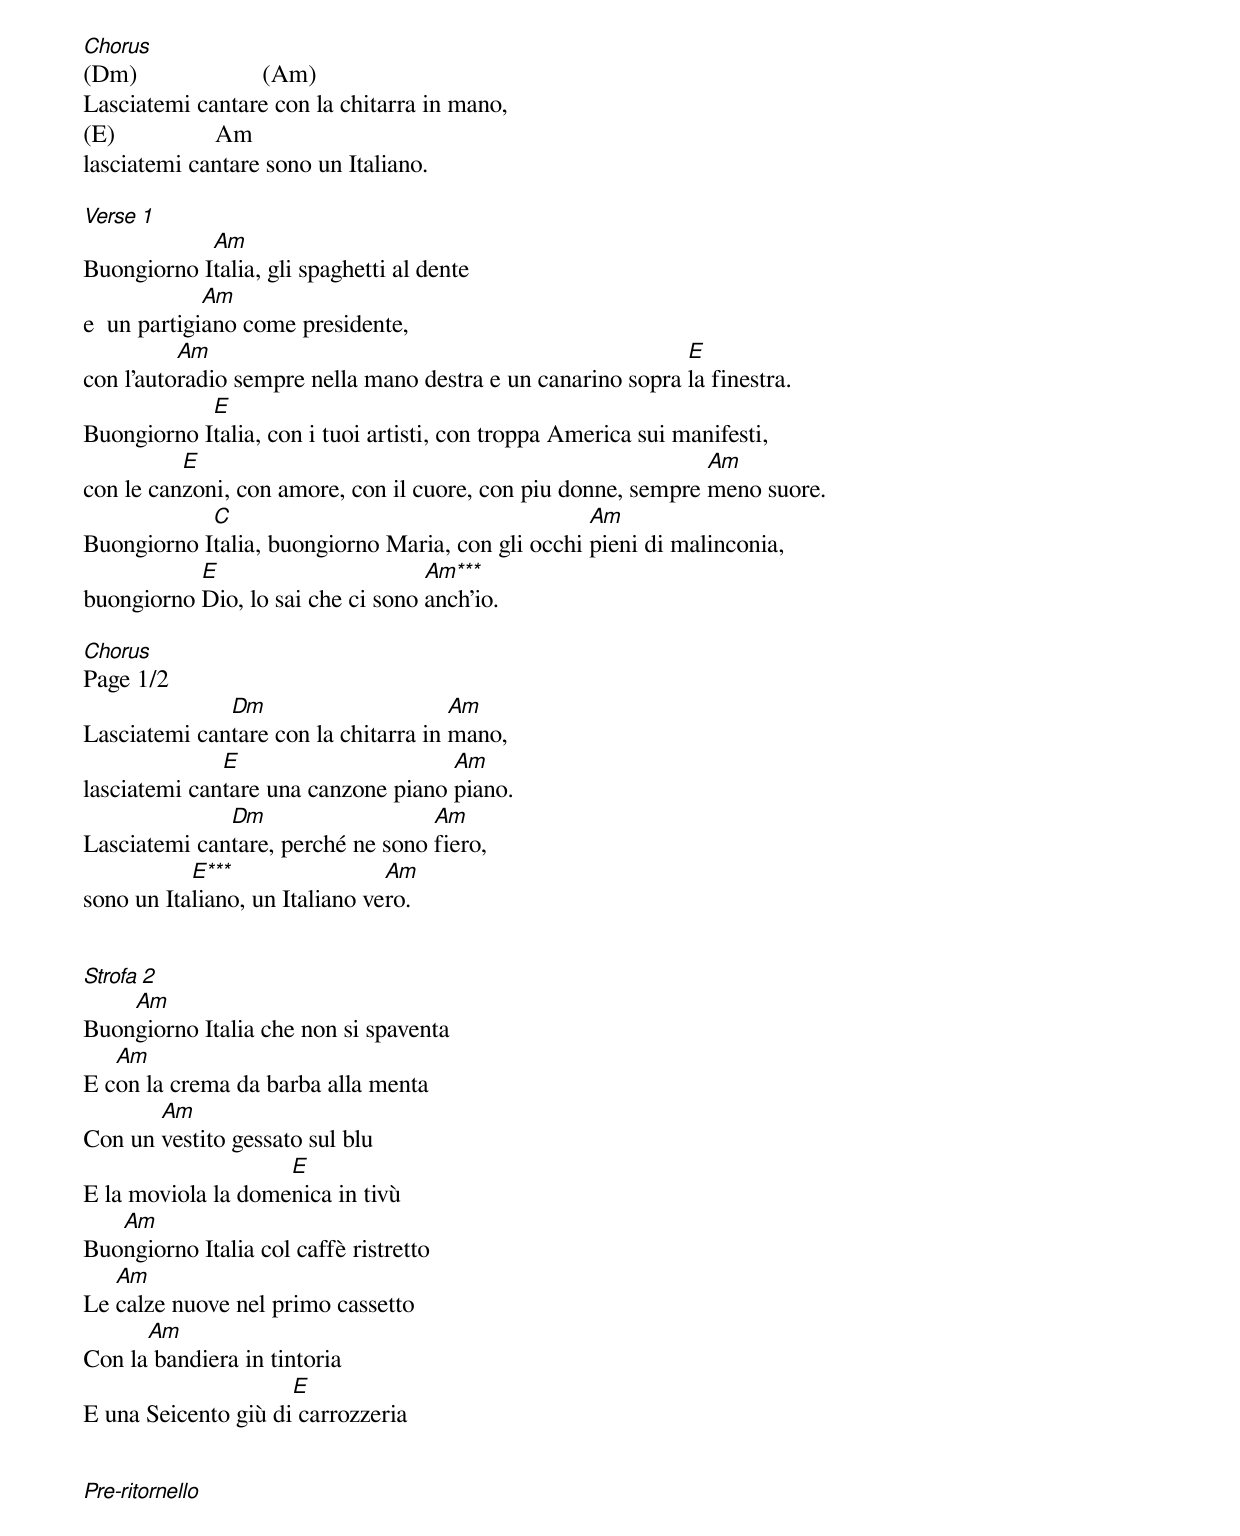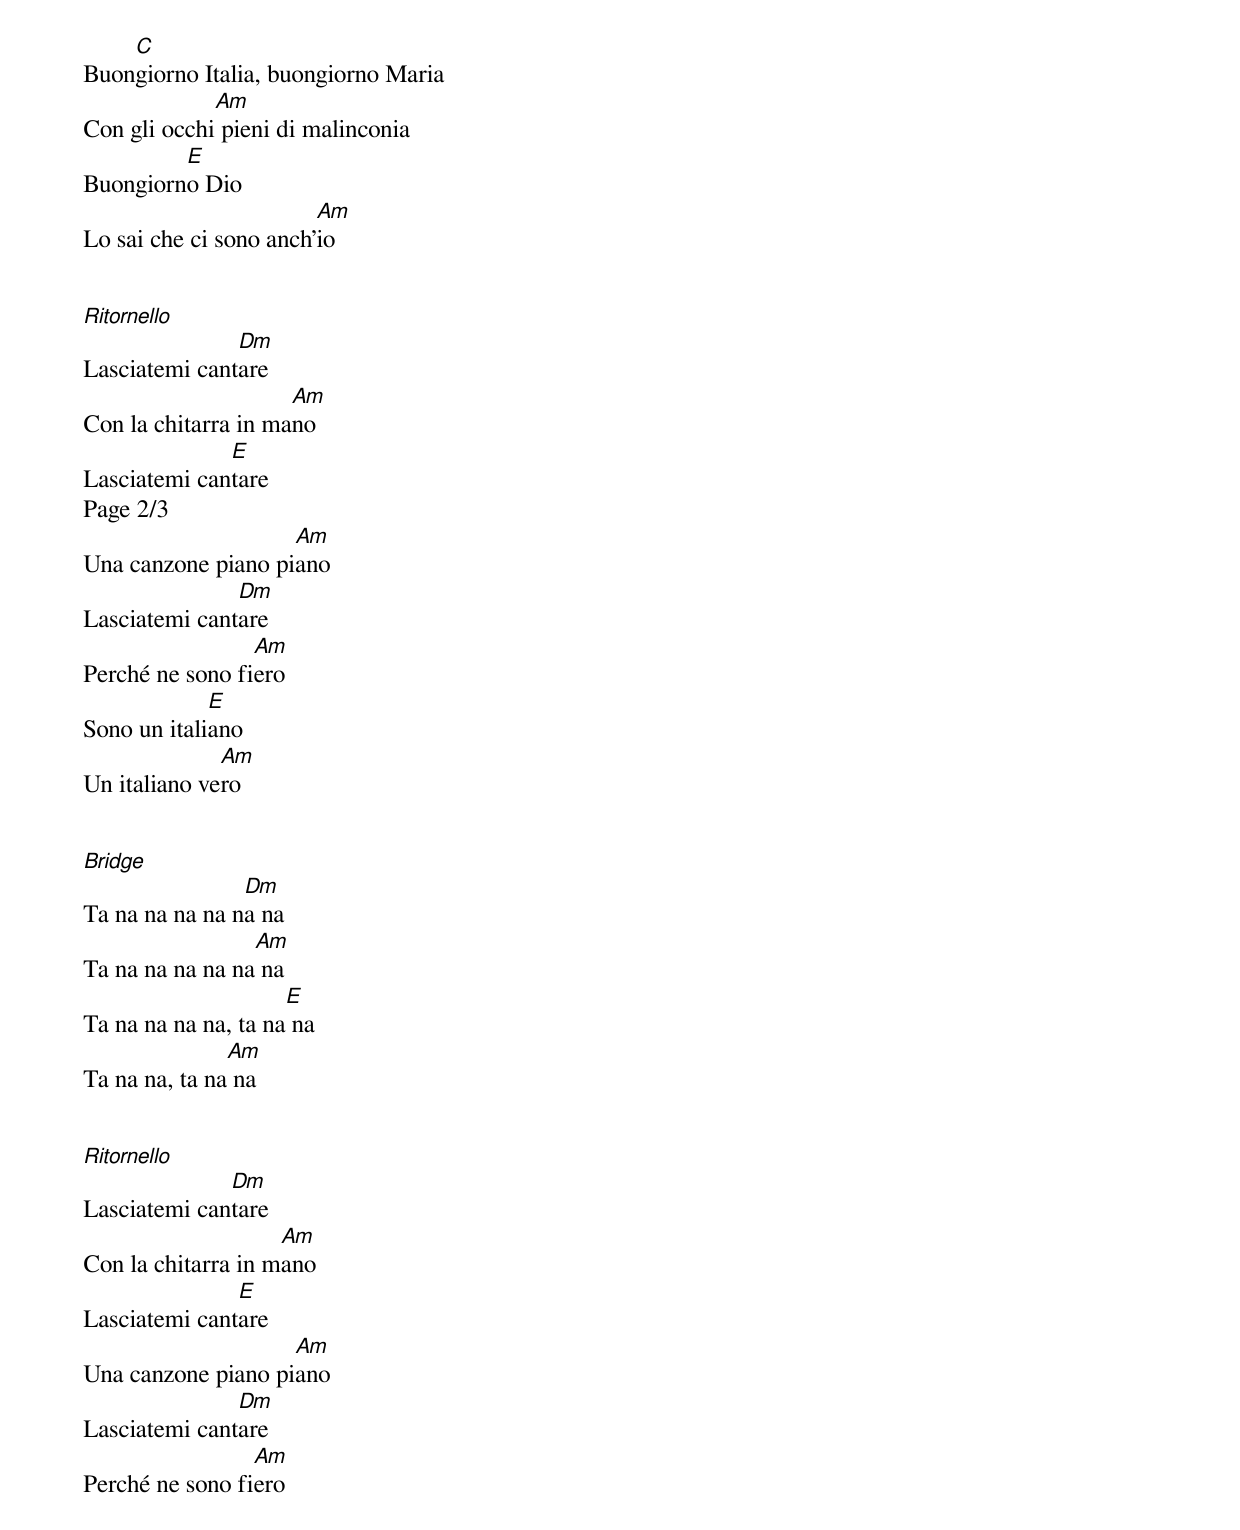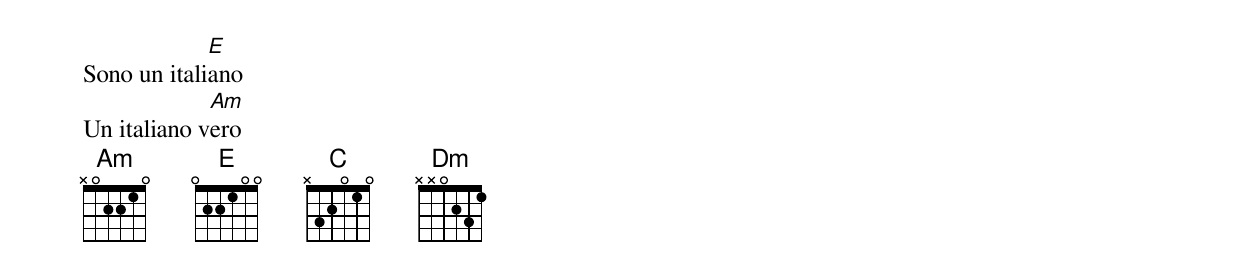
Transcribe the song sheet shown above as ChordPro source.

[Chorus]
(Dm)                    (Am)
Lasciatemi cantare con la chitarra in mano,
(E)                Am
lasciatemi cantare sono un Italiano.

[Verse 1]
Buongiorno I[Am]talia, gli spaghetti al dente
e  un partigi[Am]ano come presidente,
con l'auto[Am]radio sempre nella mano destra e un canarino sopra [E]la finestra.
Buongiorno I[E]talia, con i tuoi artisti, con troppa America sui manifesti,
con le can[E]zoni, con amore, con il cuore, con piu donne, sempre [Am]meno suore.
Buongiorno I[C]talia, buongiorno Maria, con gli occhi [Am]pieni di malinconia,
buongiorno [E]Dio, lo sai che ci sono [Am***]anch'io.

[Chorus]
Page 1/2
Lasciatemi can[Dm]tare con la chitarra in [Am]mano,
lasciatemi can[E]tare una canzone piano [Am]piano.
Lasciatemi can[Dm]tare, perché ne sono [Am]fiero,
sono un Ita[E***]liano, un Italiano ve[Am]ro.


[Strofa 2]
Buon[Am]giorno Italia che non si spaventa
E c[Am]on la crema da barba alla menta
Con un [Am]vestito gessato sul blu
E la moviola la dome[E]nica in tivù
Buo[Am]ngiorno Italia col caffè ristretto
Le [Am]calze nuove nel primo cassetto
Con la[Am] bandiera in tintoria
E una Seicento giù di[E] carrozzeria


[Pre-ritornello]
Buon[C]giorno Italia, buongiorno Maria
Con gli occhi[Am] pieni di malinconia
Buongiorn[E]o Dio
Lo sai che ci sono anch'[Am]io


[Ritornello]
Lasciatemi cant[Dm]are
Con la chitarra in ma[Am]no
Lasciatemi can[E]tare
Page 2/3
Una canzone piano pi[Am]ano
Lasciatemi cant[Dm]are
Perché ne sono fi[Am]ero
Sono un itali[E]ano
Un italiano ve[Am]ro


[Bridge]
Ta na na na na n[Dm]a na
Ta na na na na na[Am] na
Ta na na na na, ta na[E] na
Ta na na, ta na[Am] na


[Ritornello]
Lasciatemi can[Dm]tare
Con la chitarra in m[Am]ano
Lasciatemi cant[E]are
Una canzone piano pi[Am]ano
Lasciatemi cant[Dm]are
Perché ne sono fi[Am]ero
Sono un itali[E]ano
Un italiano v[Am]ero
